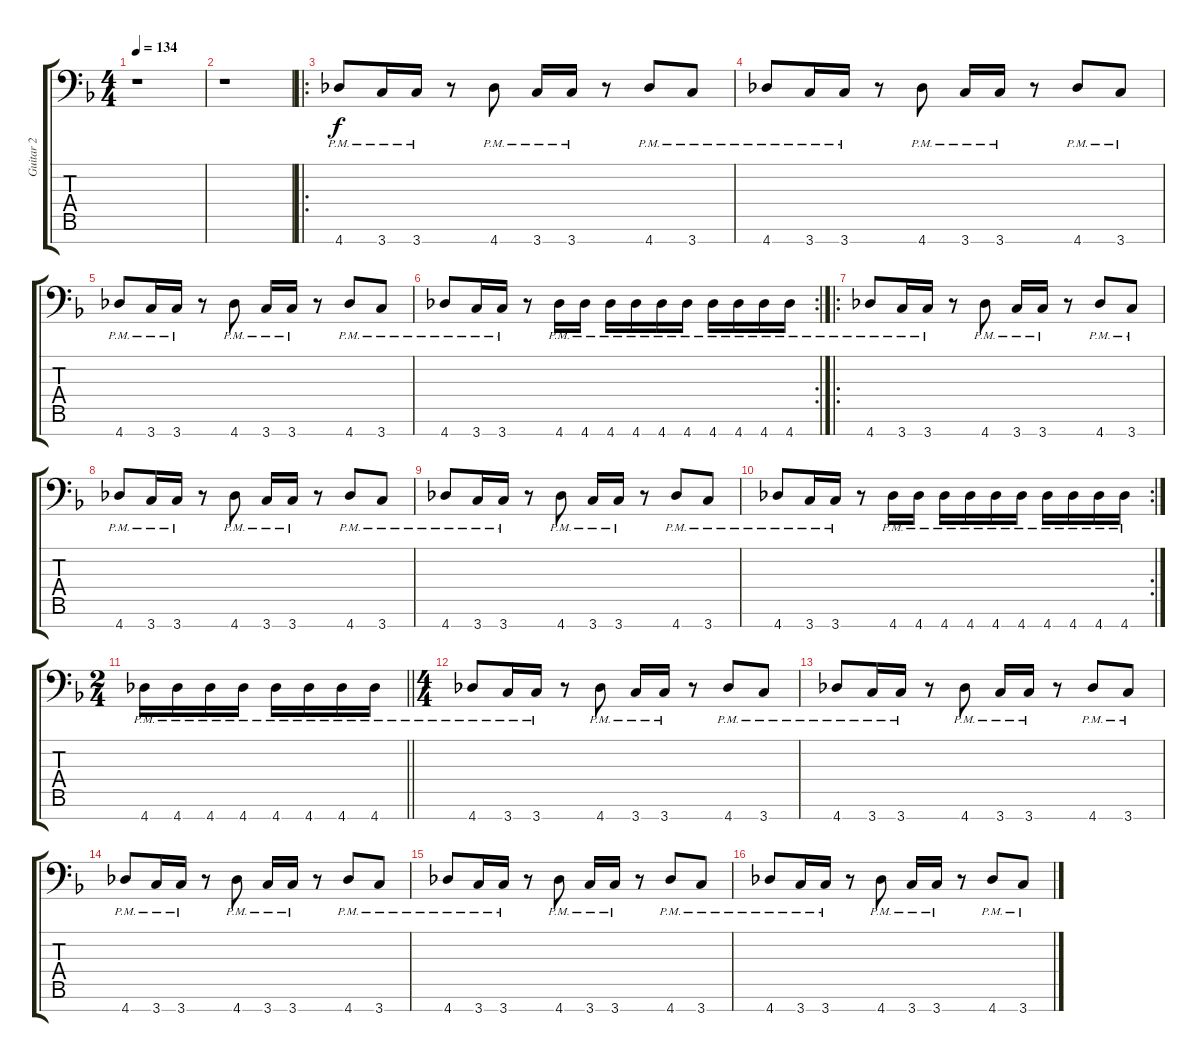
\track ("Guitar 2" "Guitar 2") {instrument overdrivenguitar}
\staff {score tabs}
\tuning (D4 A3 F3 C3 G2 D2 A1) {hide}
\ts (4 4)
\tempo 134
\clef f4
\ks dminor
r.1{dy f instrument overdrivenguitar} |
r.1 |
\ro
4.7{pm}.8 3.7{pm}.16 3.7{pm}.16 r.8 4.7{pm}.8 3.7{pm}.16 3.7{pm}.16 r.8 4.7{pm}.8 3.7{pm}.8 |
4.7{pm}.8 3.7{pm}.16 3.7{pm}.16 r.8 4.7{pm}.8 3.7{pm}.16 3.7{pm}.16 r.8 4.7{pm}.8 3.7{pm}.8 |
4.7{pm}.8 3.7{pm}.16 3.7{pm}.16 r.8 4.7{pm}.8 3.7{pm}.16 3.7{pm}.16 r.8 4.7{pm}.8 3.7{pm}.8 |
\rc 2
4.7{pm}.8 3.7{pm}.16 3.7{pm}.16 r.8 4.7{pm}.16 4.7{pm}.16 4.7{pm}.16 4.7{pm}.16 4.7{pm}.16 4.7{pm}.16 4.7{pm}.16 4.7{pm}.16 4.7{pm}.16 4.7{pm}.16 |
\ro
4.7{pm}.8 3.7{pm}.16 3.7{pm}.16 r.8 4.7{pm}.8 3.7{pm}.16 3.7{pm}.16 r.8 4.7{pm}.8 3.7{pm}.8 |
4.7{pm}.8 3.7{pm}.16 3.7{pm}.16 r.8 4.7{pm}.8 3.7{pm}.16 3.7{pm}.16 r.8 4.7{pm}.8 3.7{pm}.8 |
4.7{pm}.8 3.7{pm}.16 3.7{pm}.16 r.8 4.7{pm}.8 3.7{pm}.16 3.7{pm}.16 r.8 4.7{pm}.8 3.7{pm}.8 |
\rc 2
4.7{pm}.8 3.7{pm}.16 3.7{pm}.16 r.8 4.7{pm}.16 4.7{pm}.16 4.7{pm}.16 4.7{pm}.16 4.7{pm}.16 4.7{pm}.16 4.7{pm}.16 4.7{pm}.16 4.7{pm}.16 4.7{pm}.16 |
\ts (2 4)
\barLineRight lightlight
4.7{pm}.16 4.7{pm}.16 4.7{pm}.16 4.7{pm}.16 4.7{pm}.16 4.7{pm}.16 4.7{pm}.16 4.7{pm}.16 |
\ts (4 4)
4.7{pm}.8 3.7{pm}.16 3.7{pm}.16 r.8 4.7{pm}.8 3.7{pm}.16 3.7{pm}.16 r.8 4.7{pm}.8 3.7{pm}.8 |
4.7{pm}.8 3.7{pm}.16 3.7{pm}.16 r.8 4.7{pm}.8 3.7{pm}.16 3.7{pm}.16 r.8 4.7{pm}.8 3.7{pm}.8 |
4.7{pm}.8 3.7{pm}.16 3.7{pm}.16 r.8 4.7{pm}.8 3.7{pm}.16 3.7{pm}.16 r.8 4.7{pm}.8 3.7{pm}.8 |
4.7{pm}.8 3.7{pm}.16 3.7{pm}.16 r.8 4.7{pm}.8 3.7{pm}.16 3.7{pm}.16 r.8 4.7{pm}.8 3.7{pm}.8 |
4.7{pm}.8 3.7{pm}.16 3.7{pm}.16 r.8 4.7{pm}.8 3.7{pm}.16 3.7{pm}.16 r.8 4.7{pm}.8 3.7{pm}.8
